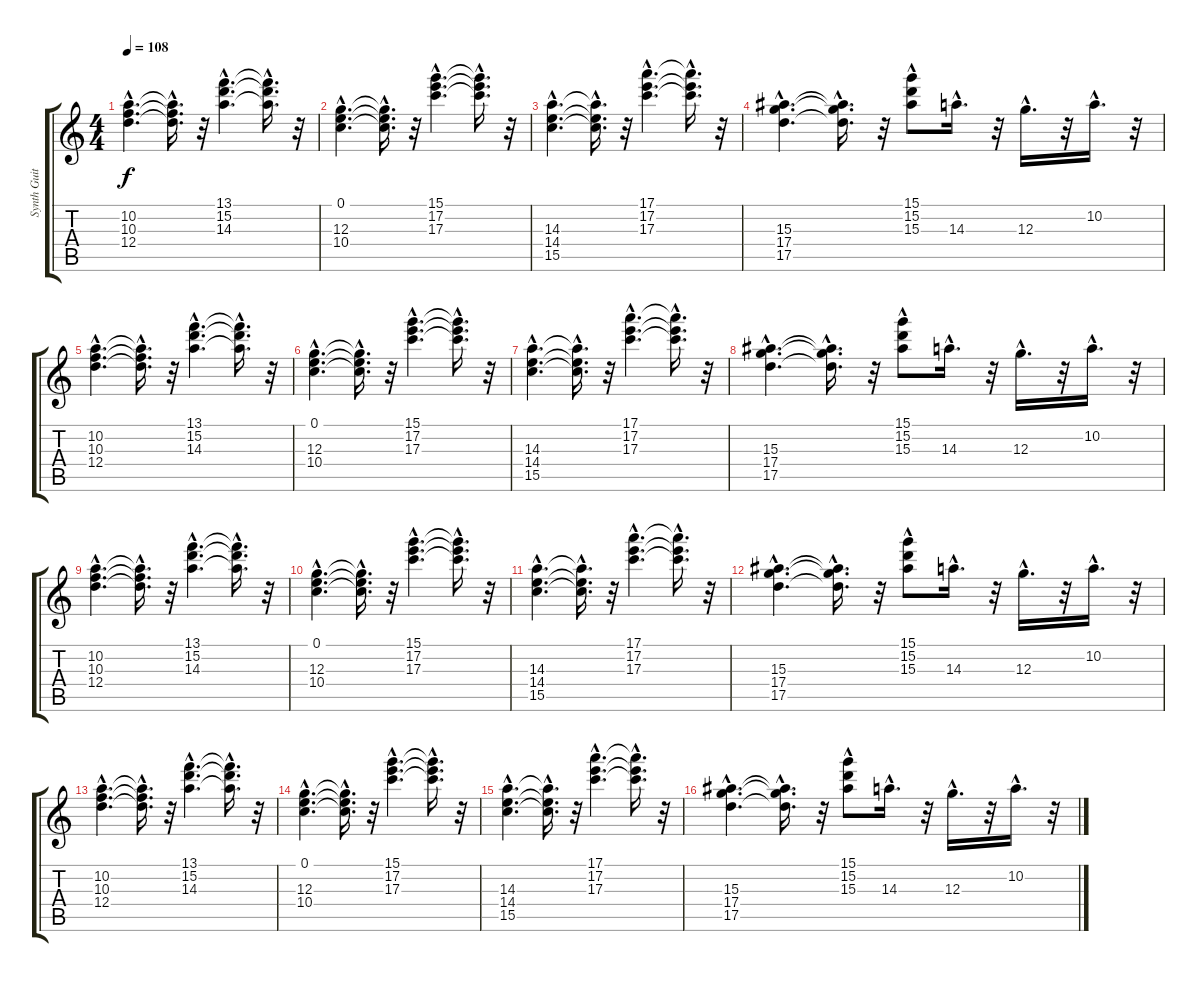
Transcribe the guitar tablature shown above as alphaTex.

\track ("Synth Guitar        " "Synth Guit") {instrument electricguitarjazz}
\staff {score tabs}
\tuning (E4 B3 G3 D3 A2 E2) {hide}
\ts (4 4)
\tempo 108
\clef g2
\ks c
(10.2{hac} 10.3{hac} 12.4{hac}).4{d dy f} (10.2{hac t} 10.3{hac t} 12.4{hac t}).16{d} r.32 (13.1{hac} 15.2{hac} 14.3{hac}).4{d} (13.1{hac t} 15.2{hac t} 14.3{hac t}).16{d} r.32 |
(0.1{hac} 12.3{hac} 10.4{hac}).4{d} (0.1{hac t} 12.3{hac t} 10.4{hac t}).16{d} r.32 (15.1{hac} 17.2{hac} 17.3{hac}).4{d} (15.1{hac t} 17.2{hac t} 17.3{hac t}).16{d} r.32 |
(14.3{hac} 14.4{hac} 15.5{hac}).4{d} (14.3{hac t} 14.4{hac t} 15.5{hac t}).16{d} r.32 (17.1{hac} 17.2{hac} 17.3{hac}).4{d} (17.1{hac t} 17.2{hac t} 17.3{hac t}).16{d} r.32 |
(15.3{hac} 17.4{hac} 17.5{hac}).4{d} (15.3{hac t} 17.4{hac t} 17.5{hac t}).16{d} r.32 (15.1{hac} 15.2{hac} 15.3{hac}).8 14.3{hac}.16{d} r.32 12.3{hac}.16{d} r.32 10.2{hac}.16{d} r.32 |
(10.2{hac} 10.3{hac} 12.4{hac}).4{d} (10.2{hac t} 10.3{hac t} 12.4{hac t}).16{d} r.32 (13.1{hac} 15.2{hac} 14.3{hac}).4{d} (13.1{hac t} 15.2{hac t} 14.3{hac t}).16{d} r.32 |
(0.1{hac} 12.3{hac} 10.4{hac}).4{d} (0.1{hac t} 12.3{hac t} 10.4{hac t}).16{d} r.32 (15.1{hac} 17.2{hac} 17.3{hac}).4{d} (15.1{hac t} 17.2{hac t} 17.3{hac t}).16{d} r.32 |
(14.3{hac} 14.4{hac} 15.5{hac}).4{d} (14.3{hac t} 14.4{hac t} 15.5{hac t}).16{d} r.32 (17.1{hac} 17.2{hac} 17.3{hac}).4{d} (17.1{hac t} 17.2{hac t} 17.3{hac t}).16{d} r.32 |
(15.3{hac} 17.4{hac} 17.5{hac}).4{d} (15.3{hac t} 17.4{hac t} 17.5{hac t}).16{d} r.32 (15.1{hac} 15.2{hac} 15.3{hac}).8 14.3{hac}.16{d} r.32 12.3{hac}.16{d} r.32 10.2{hac}.16{d} r.32 |
(10.2{hac} 10.3{hac} 12.4{hac}).4{d} (10.2{hac t} 10.3{hac t} 12.4{hac t}).16{d} r.32 (13.1{hac} 15.2{hac} 14.3{hac}).4{d} (13.1{hac t} 15.2{hac t} 14.3{hac t}).16{d} r.32 |
(0.1{hac} 12.3{hac} 10.4{hac}).4{d} (0.1{hac t} 12.3{hac t} 10.4{hac t}).16{d} r.32 (15.1{hac} 17.2{hac} 17.3{hac}).4{d} (15.1{hac t} 17.2{hac t} 17.3{hac t}).16{d} r.32 |
(14.3{hac} 14.4{hac} 15.5{hac}).4{d} (14.3{hac t} 14.4{hac t} 15.5{hac t}).16{d} r.32 (17.1{hac} 17.2{hac} 17.3{hac}).4{d} (17.1{hac t} 17.2{hac t} 17.3{hac t}).16{d} r.32 |
(15.3{hac} 17.4{hac} 17.5{hac}).4{d} (15.3{hac t} 17.4{hac t} 17.5{hac t}).16{d} r.32 (15.1{hac} 15.2{hac} 15.3{hac}).8 14.3{hac}.16{d} r.32 12.3{hac}.16{d} r.32 10.2{hac}.16{d} r.32 |
(10.2{hac} 10.3{hac} 12.4{hac}).4{d} (10.2{hac t} 10.3{hac t} 12.4{hac t}).16{d} r.32 (13.1{hac} 15.2{hac} 14.3{hac}).4{d} (13.1{hac t} 15.2{hac t} 14.3{hac t}).16{d} r.32 |
(0.1{hac} 12.3{hac} 10.4{hac}).4{d} (0.1{hac t} 12.3{hac t} 10.4{hac t}).16{d} r.32 (15.1{hac} 17.2{hac} 17.3{hac}).4{d} (15.1{hac t} 17.2{hac t} 17.3{hac t}).16{d} r.32 |
(14.3{hac} 14.4{hac} 15.5{hac}).4{d} (14.3{hac t} 14.4{hac t} 15.5{hac t}).16{d} r.32 (17.1{hac} 17.2{hac} 17.3{hac}).4{d} (17.1{hac t} 17.2{hac t} 17.3{hac t}).16{d} r.32 |
(15.3{hac} 17.4{hac} 17.5{hac}).4{d} (15.3{hac t} 17.4{hac t} 17.5{hac t}).16{d} r.32 (15.1{hac} 15.2{hac} 15.3{hac}).8{volume 13} 14.3{hac}.16{d volume 13} r.32 12.3{hac}.16{d} r.32 10.2{hac}.16{d volume 13} r.32
